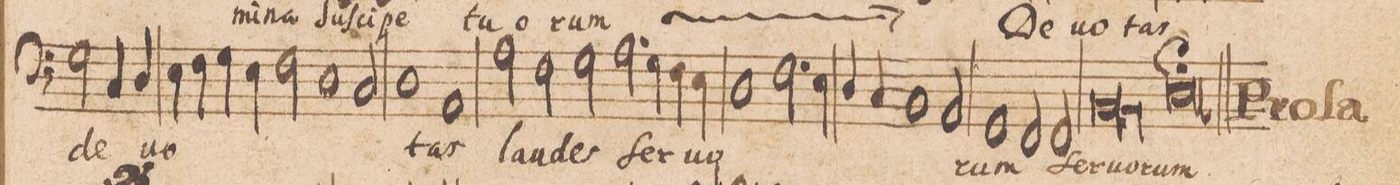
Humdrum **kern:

**kern	**text
*I"BASSVS.	*
*clefF4	*
*k[]	*
*met(C|)	*
*M2/1	*
2G\	de
4C/	.
4D/	.
4E\	no-
4F\	.
4G\	.
4E\	.
=37-	=37-
2F\	.
1D	.
2C/	.
=38-	=38-
1D	.
1AA	-tas
=39-	=39-
2A\	lau-
2F\	.
2G\	-des
2.A\	ſer-
=40-	=40-
4G\	.
4F\	.
4E\	-uo-
1D	.
=41-	=41-
2.F\	.
4E\	.
4D/	.
4C/	.
1BB	.
=42-	=42-
2AA/	.
1GG	-rum
=43-	=43-
2FF/	.
2FF/	ſer-
*lig	*
1BB	-uo-
=44-	=44-
1AA	.
*Xlig	*
1Dl;>	-rum
==	==
*-	*-
